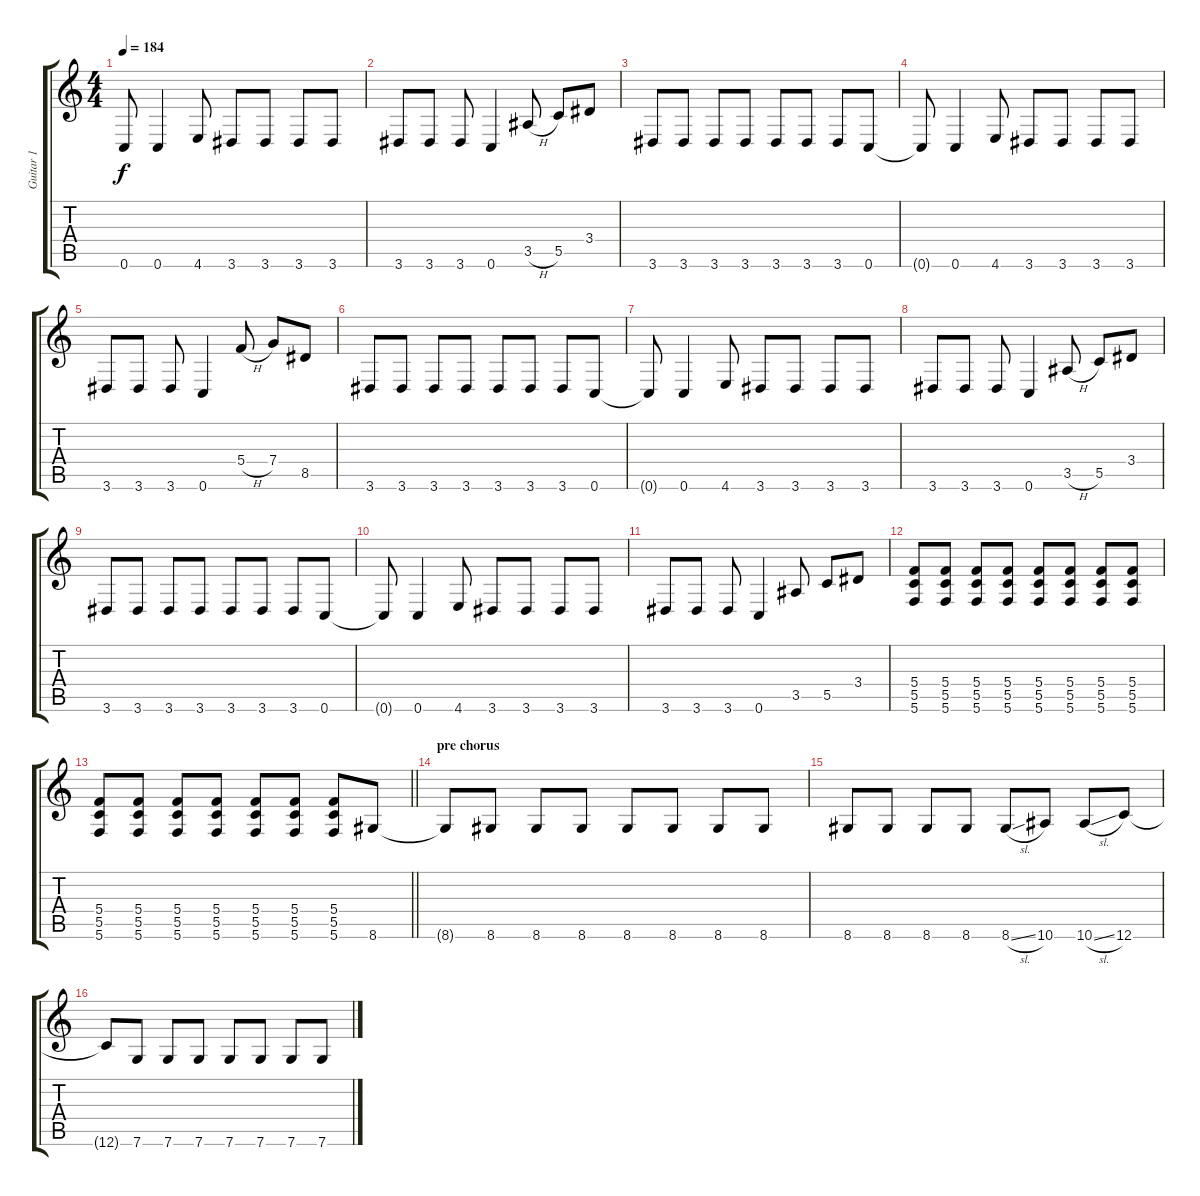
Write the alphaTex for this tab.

\track ("Guitar 1" "Guitar 1") {instrument overdrivenguitar}
\staff {score tabs}
\tuning (D4 A3 F3 C3 G2 C2) {hide}
\ts (4 4)
\tempo 184
\clef g2
\ks c
0.6{t}.8{dy f} 0.6.4 4.6.8 3.6.8 3.6.8 3.6.8 3.6.8 |
3.6.8 3.6.8 3.6.8 0.6.4 3.5{h}.8 5.5.8 3.4.8 |
3.6.8 3.6.8 3.6.8 3.6.8 3.6.8 3.6.8 3.6.8 0.6.8 |
0.6{t}.8 0.6.4 4.6.8 3.6.8 3.6.8 3.6.8 3.6.8 |
3.6.8 3.6.8 3.6.8 0.6.4 5.4{h}.8 7.4.8 8.5.8 |
3.6.8 3.6.8 3.6.8 3.6.8 3.6.8 3.6.8 3.6.8 0.6.8 |
0.6{t}.8 0.6.4 4.6.8 3.6.8 3.6.8 3.6.8 3.6.8 |
3.6.8 3.6.8 3.6.8 0.6.4 3.5{h}.8 5.5.8 3.4.8 |
3.6.8 3.6.8 3.6.8 3.6.8 3.6.8 3.6.8 3.6.8 0.6.8 |
0.6{t}.8 0.6.4 4.6.8 3.6.8 3.6.8 3.6.8 3.6.8 |
3.6.8 3.6.8 3.6.8 0.6.4 3.5.8 5.5.8 3.4.8 |
(5.4 5.5 5.6).8 (5.4 5.5 5.6).8 (5.4 5.5 5.6).8 (5.4 5.5 5.6).8 (5.4 5.5 5.6).8 (5.4 5.5 5.6).8 (5.4 5.5 5.6).8 (5.4 5.5 5.6).8 |
\barLineRight lightlight
(5.4 5.5 5.6).8 (5.4 5.5 5.6).8 (5.4 5.5 5.6).8 (5.4 5.5 5.6).8 (5.4 5.5 5.6).8 (5.4 5.5 5.6).8 (5.4 5.5 5.6).8 8.6.8 |
\section ("" "pre chorus")
8.6{t}.8 8.6.8 8.6.8 8.6.8 8.6.8 8.6.8 8.6.8 8.6.8 |
8.6.8 8.6.8 8.6.8 8.6.8 8.6{sl}.8 10.6.8 10.6{sl}.8 12.6.8 |
12.6{t}.8 7.6.8 7.6.8 7.6.8 7.6.8 7.6.8 7.6.8 7.6.8
